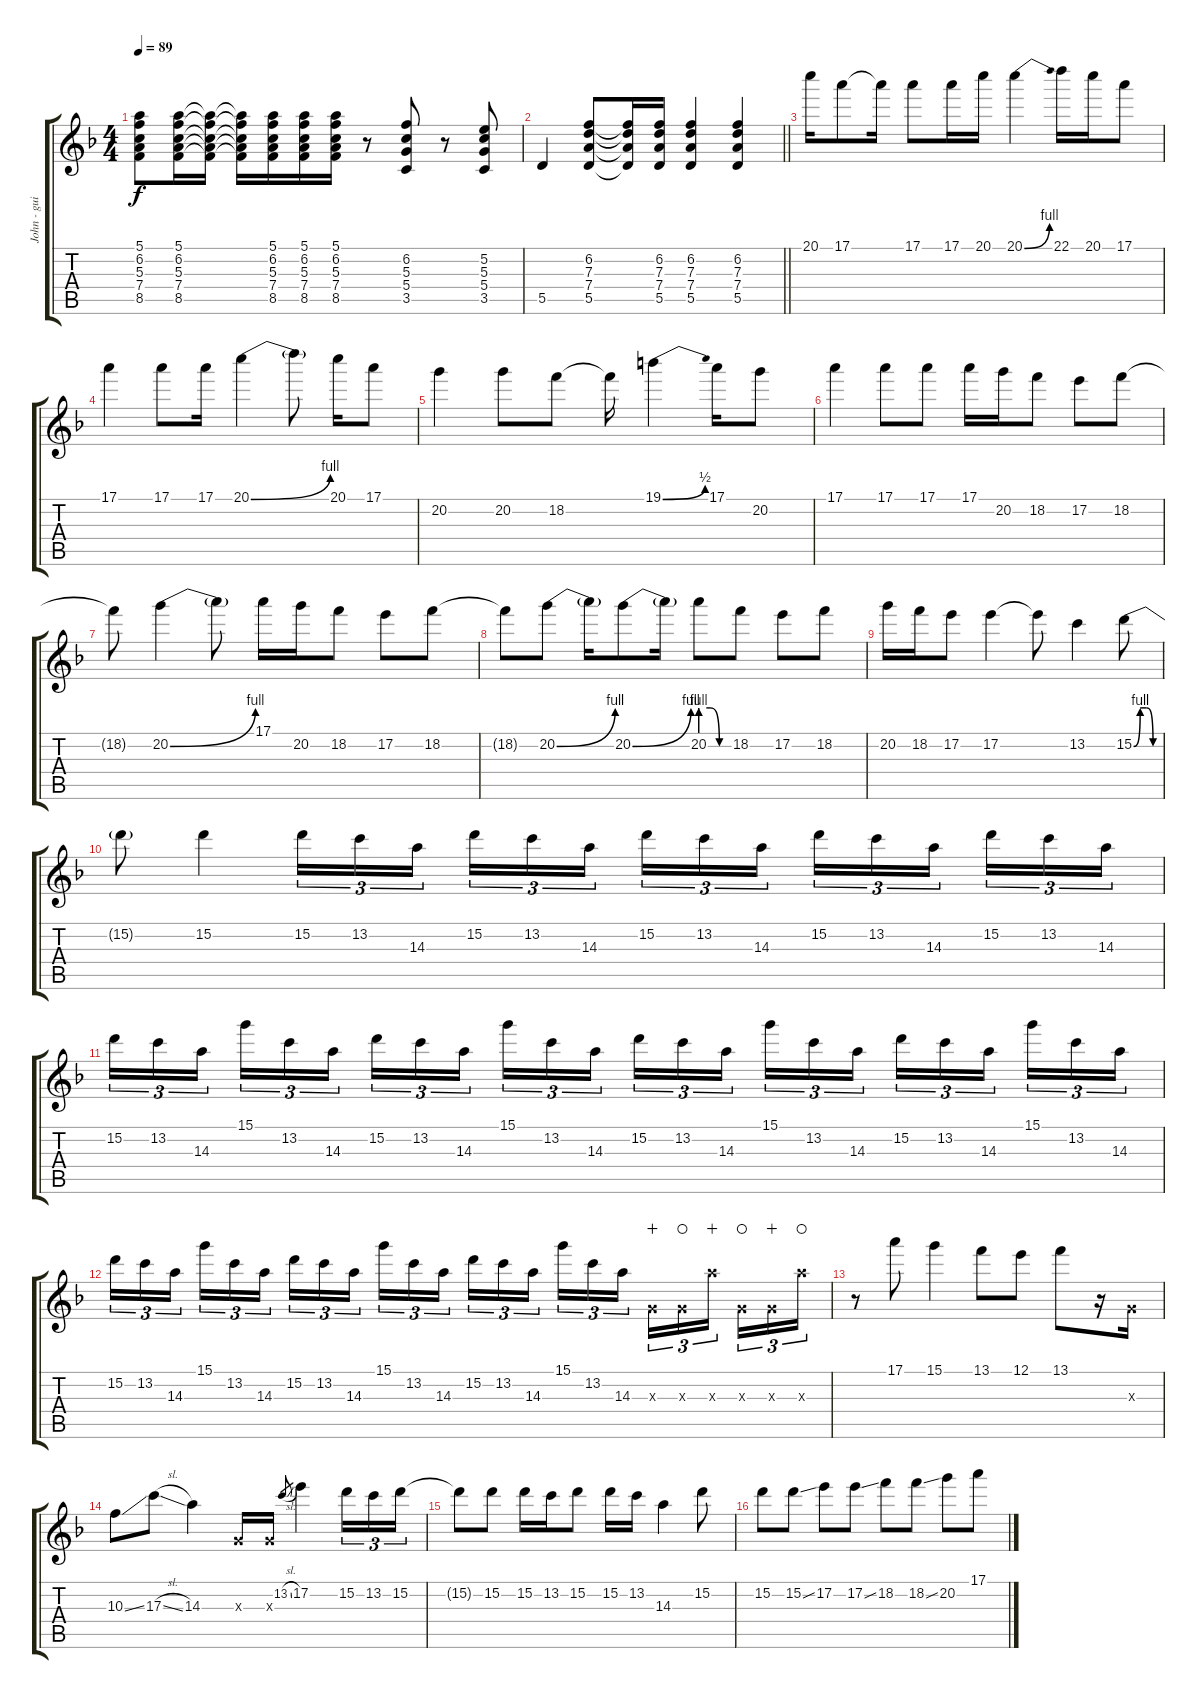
\track ("John - guitar" "John - gui") {instrument electricguitarclean}
\staff {score tabs}
\tuning (E4 B3 G3 D3 A2 E2) {hide}
\ts (4 4)
\tempo 89
\clef g2
\ks f
(5.1 6.2 5.3 7.4 8.5).8{dy f} (5.1 6.2 5.3 7.4 8.5).16 (5.1{t} 6.2{t} 5.3{t} 7.4{t} 8.5{t}).16 (5.1{t} 6.2{t} 5.3{t} 7.4{t} 8.5{t}).16 (5.1 6.2 5.3 7.4 8.5).16 (5.1 6.2 5.3 7.4 8.5).16 (5.1 6.2 5.3 7.4 8.5).16 r.8 (6.2 5.3 5.4 3.5).8 r.8 (5.2 5.3 5.4 3.5).8 |
\barLineRight lightlight
5.5.4 (6.2 7.3 7.4 5.5).8 (6.2{t} 7.3{t} 7.4{t} 5.5{t}).16 (6.2 7.3 7.4 5.5).16 (6.2 7.3 7.4 5.5).4 (6.2 7.3 7.4 5.5).4 |
20.1.16{volume 16 instrument overdrivenguitar} 17.1.8 17.1{t}.16 17.1.8 17.1.16 20.1.16 20.1{be (bend 0 0 60 4)}.4 22.1.16 20.1.16 17.1.8 |
17.1.4 17.1.8 17.1.16 20.1{be (bend 0 0 60 4)}.4 20.1{t}.8 20.1.16 17.1.8 |
20.2.4 20.2.8 18.2.8 18.2{t}.16 19.1{be (bend 0 0 60 2)}.4 17.1.16 20.2.8 |
17.1.4 17.1.8 17.1.8 17.1.16 20.2.16 18.2.8 17.2.8 18.2.8 |
18.2{t}.8 20.2{be (bend 0 0 60 4)}.4 20.2{t}.8 17.1.16 20.2.16 18.2.8 17.2.8 18.2.8 |
18.2{t}.8 20.2{be (bend 0 0 60 4)}.8 20.2{t}.16 20.2{be (bend 0 0 60 4)}.8 20.2{t}.16 20.2{be (custom 0 4 20 4 40 0 60 0)}.8 18.2.8 17.2.8 18.2.8 |
20.2.16 18.2.16 17.2.8 17.2.4 17.2{t}.8 13.2.4 15.2{be (custom 0 0 15 4 30 4 45 0 60 0)}.8 |
15.2{t}.8 15.2.4 15.2.16{tu (3 2)} 13.2.16{tu (3 2)} 14.3.16{tu (3 2)} 15.2.16{tu (3 2)} 13.2.16{tu (3 2)} 14.3.16{tu (3 2) beam splitsecondary} 15.2.16{tu (3 2)} 13.2.16{tu (3 2)} 14.3.16{tu (3 2)} 15.2.16{tu (3 2)} 13.2.16{tu (3 2)} 14.3.16{tu (3 2) beam splitsecondary} 15.2.16{tu (3 2)} 13.2.16{tu (3 2)} 14.3.16{tu (3 2)} |
15.2.16{tu (3 2)} 13.2.16{tu (3 2)} 14.3.16{tu (3 2) beam splitsecondary} 15.1.16{tu (3 2)} 13.2.16{tu (3 2)} 14.3.16{tu (3 2)} 15.2.16{tu (3 2)} 13.2.16{tu (3 2)} 14.3.16{tu (3 2) beam splitsecondary} 15.1.16{tu (3 2)} 13.2.16{tu (3 2)} 14.3.16{tu (3 2)} 15.2.16{tu (3 2)} 13.2.16{tu (3 2)} 14.3.16{tu (3 2) beam splitsecondary} 15.1.16{tu (3 2)} 13.2.16{tu (3 2)} 14.3.16{tu (3 2)} 15.2.16{tu (3 2)} 13.2.16{tu (3 2)} 14.3.16{tu (3 2) beam splitsecondary} 15.1.16{tu (3 2)} 13.2.16{tu (3 2)} 14.3.16{tu (3 2)} |
15.2.16{tu (3 2)} 13.2.16{tu (3 2)} 14.3.16{tu (3 2) beam splitsecondary} 15.1.16{tu (3 2)} 13.2.16{tu (3 2)} 14.3.16{tu (3 2)} 15.2.16{tu (3 2)} 13.2.16{tu (3 2)} 14.3.16{tu (3 2) beam splitsecondary} 15.1.16{tu (3 2)} 13.2.16{tu (3 2)} 14.3.16{tu (3 2)} 15.2.16{tu (3 2)} 13.2.16{tu (3 2)} 14.3.16{tu (3 2) beam splitsecondary} 15.1.16{tu (3 2)} 13.2.16{tu (3 2)} 14.3.16{tu (3 2)} 0.3{x}.16{tu (3 2) wahc} 0.3{x}.16{tu (3 2) waho} 14.3{x}.16{tu (3 2) wahc beam splitsecondary} 0.3{x}.16{tu (3 2) waho} 0.3{x}.16{tu (3 2) wahc} 14.3{x}.16{tu (3 2) waho} |
r.8 17.1.8 15.1.4 13.1.8 12.1.8 13.1.8 r.16 0.3{x}.16 |
10.3{ss}.8 17.3{sl}.8 14.3.4 0.3{x}.16 0.3{x}.16 13.2{sl}.8{gr} 17.2.4 15.2.16{tu (3 2)} 13.2.16{tu (3 2)} 15.2.16{tu (3 2)} |
15.2{t}.8 15.2.8 15.2.16 13.2.16 15.2.8 15.2.16 13.2.16 14.3.4 15.2.8 |
15.2.8 15.2{ss}.8 17.2.8 17.2{ss}.8 18.2.8 18.2{ss}.8 20.2.8 17.1{ss}.8
